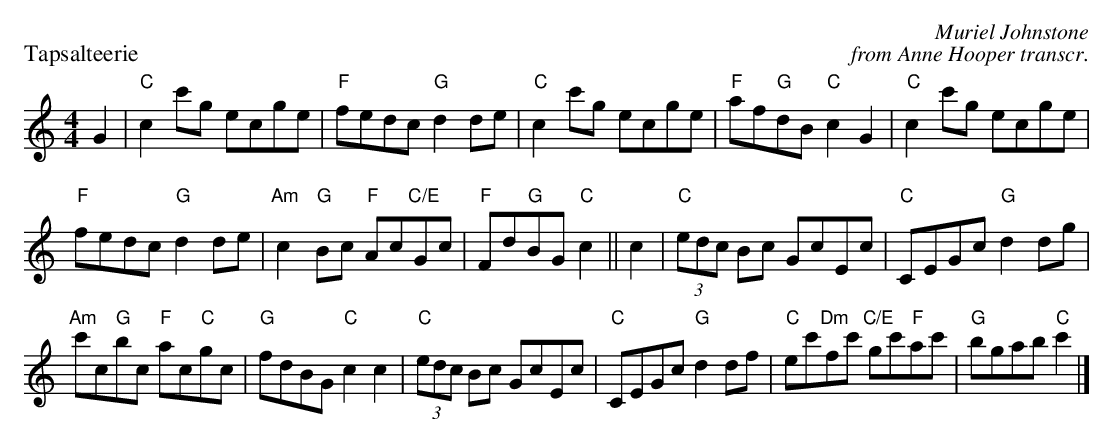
X:1
P: Tapsalteerie
C: Muriel Johnstone
C: from Anne Hooper transcr.
M: 4/4
L: 1/8
K: C
G2|"C"c2 c'g ecge|"F"fedc "G"d2 de|"C"c2 c'g ecge |"F"af"G"dB "C"c2 G2|"C"c2 c'g ecge|
"F"fedc "G"d2 de|"Am"c2 "G"Bc "F"Ac"C/E"Gc|"F"Fd"G"BG "C"c2 || c2| "C"(3edc Bc GcEc|"C"CEGc "G"d2 dg|
"Am"c'c"G"bc "F"ac"C"gc|"G"fdBG "C"c2 c2|"C"(3edc Bc GcEc|"C"CEGc "G"d2 df|"C"ec'"Dm"fc' "C/E"gc'"F"ac'|"G"bgab "C"c'2 |]
